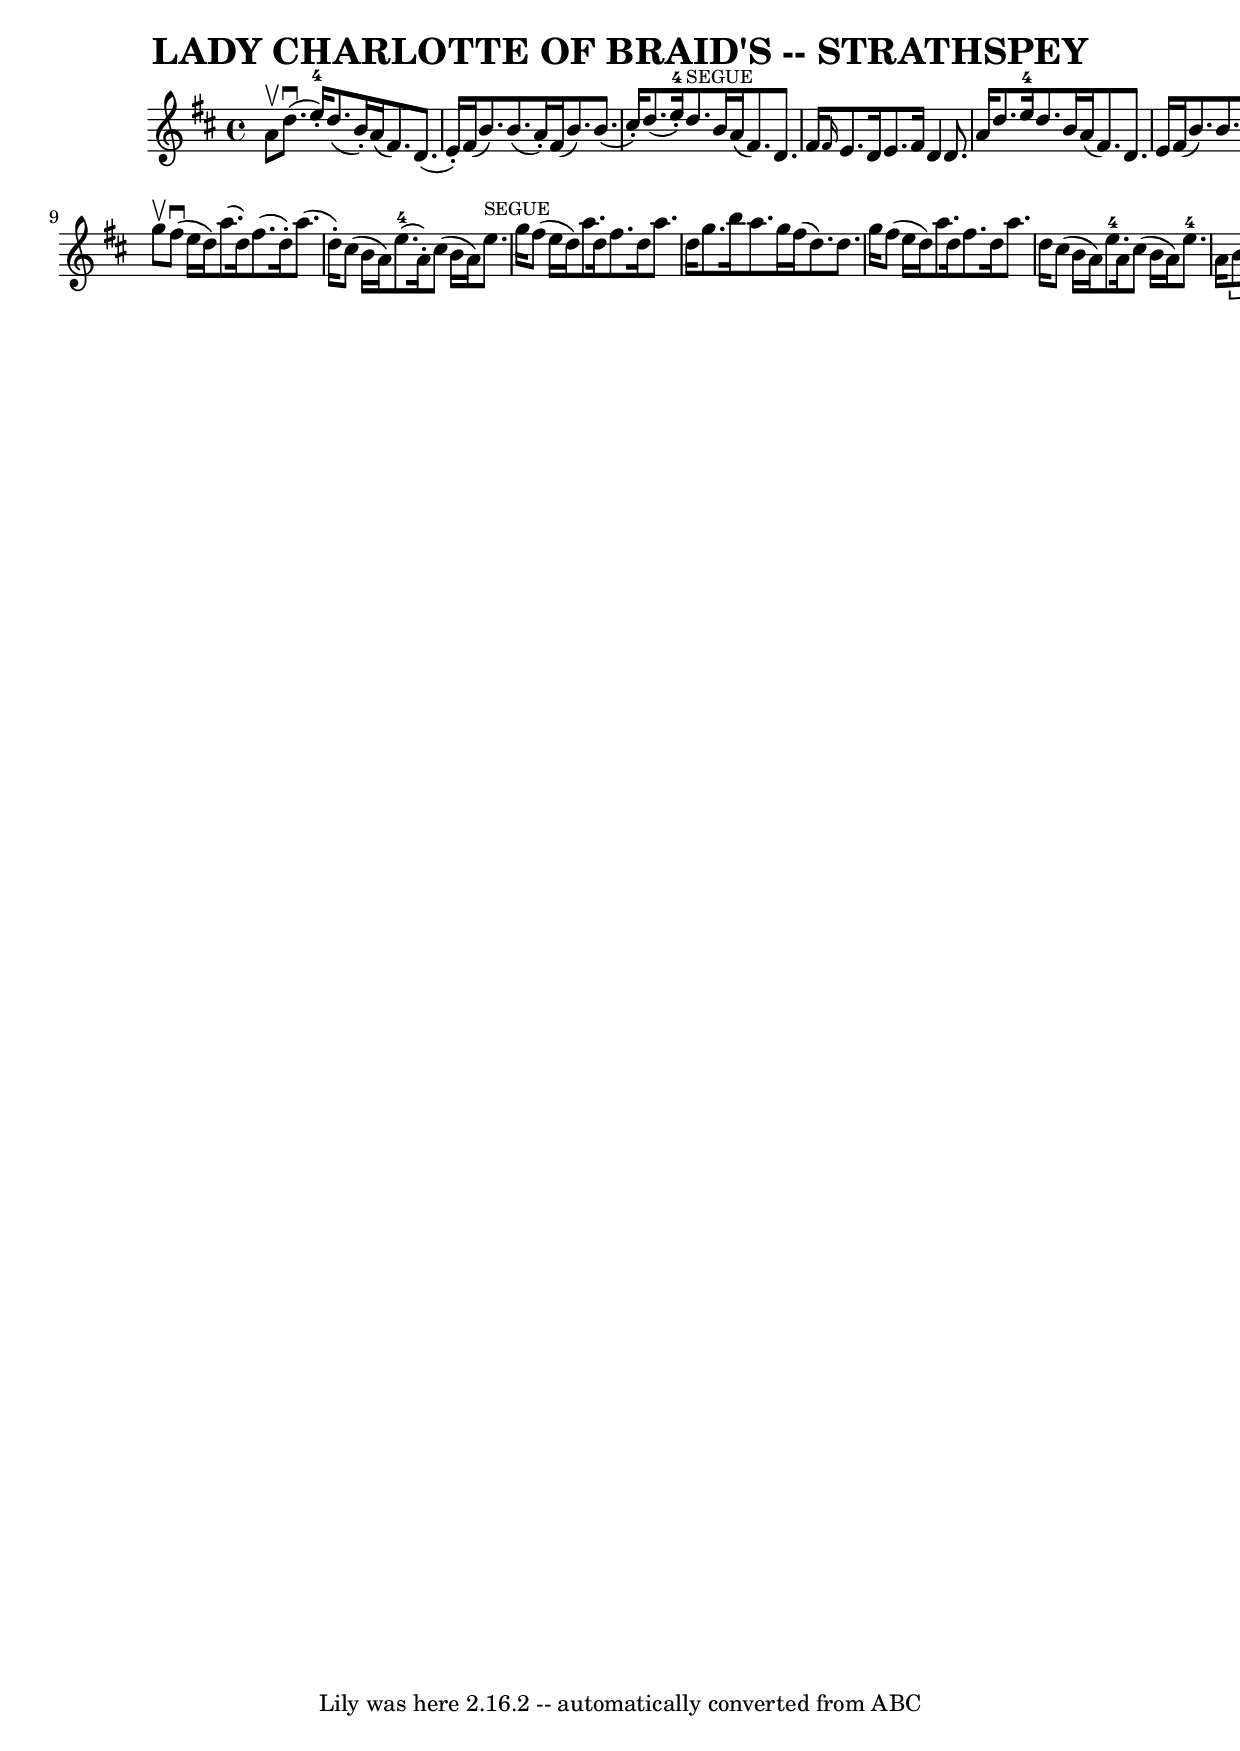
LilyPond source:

\version "2.16.2"
\include "Mammoth.ily"
\header {
  %% book = "Ryan's Mammoth Collection of Fiddle Tunes"
  crossRefNumber = "1"
  footnotes = ""
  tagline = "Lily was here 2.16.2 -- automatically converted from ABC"
  title = "LADY CHARLOTTE OF BRAID'S -- STRATHSPEY"

}
voicedefault =  {


  \override Staff.TimeSignature #'style = #'C
  \time 4/4 % %slurgraces 1
  
  \key d \major
  a'8^\upbow   |
  d''8. (^\downbow e''16-4-.-) d''8. (b'16-.) a'16 (fis'8.) d'8. (e'16-.)   
  |
  fis'16 (b'8.) b'8. (a'16-.) fis'16 (b'8.)   
  b'8. (cis''16-.)   |
  d''8. (e''16-4-.) d''8.^\segue b'16 a'16 (fis'8.) d'8. fis'16    |
  \grace {    
    fis'16  
  } e'8. d'16 e'8. fis'16 d'4 d'8. a'16    |
  
  d''8. e''16-4 d''8. b'16 a'16 (fis'8.) d'8. e'16    
  |
  fis'16 (b'8.) b'8. a'16 fis'16 (b'8.) b'8.    
  cis''16    |
  d''8. e''16-4 d''8. b'16 a'16 (fis'8.-) d'8. fis'16    |
  \grace { fis'16  
	 } e'8. d'16 e'8.    
  fis'16 d'4 (d''8)   \bar "|." g''8^\upbow   |
  fis''8 
  (^\downbow e''16 d''16) a''8. (d''16) fis''8. (d''16-.) 
  a''8. (d''16-.)   |
  cis''8 (b'16 a'16) e''8.-4(a'16-.) cis''8 (b'16 a'16) e''8.^\segue g''16    
  |
  fis''8 (e''16 d''16) a''8. d''16 fis''8. d''16 
  a''8. d''16    |
  g''8. b''16 a''8. g''16 fis''16 (
  d''8.) d''8. g''16    |
  fis''8 (e''16 d''16)   
  a''8. d''16 fis''8. d''16 a''8. d''16    |
  cis''8 (
  b'16 a'16) e''8.-4 a'16 cis''8 (b'16 a'16) e''8.-4 a'16    |
  \times 2/3 { b'8 cis''8-3 d''8  
	     }   
  \times 2/3 { cis''8 d''8-3 e''8  
	     }   \times 2/3 { cis''8 e''8 
			-3 fis''8  
			    }   \times 2/3 { e''8-0 fis''8-3 g''8  
					   }   
  |
  fis''8. b''16 a''8. g''16 fis''16 (d''8.) d''8   
  \bar "|."   

}

\score{
  <<

    \context Staff="default"
    {
      \voicedefault 
      
    }

  >>
  \layout {
    
  }
  \midi {
  }

}
